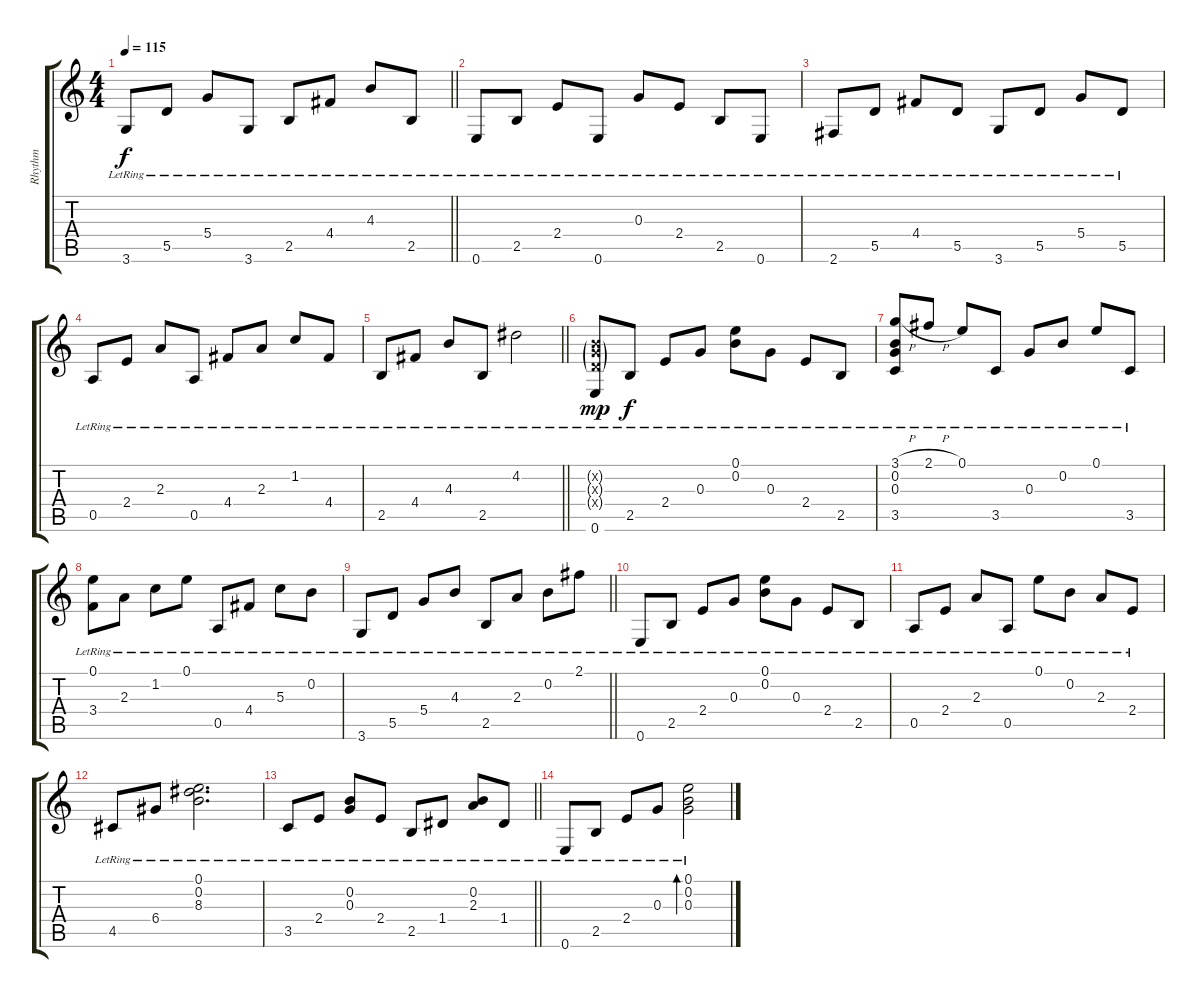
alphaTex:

\track ("Rhythm" "Rhythm") {instrument acousticguitarsteel}
\staff {score tabs}
\tuning (E4 B3 G3 D3 A2 E2) {hide}
\ts (4 4)
\tempo 115
\clef g2
\barLineRight lightlight
\ks c
3.6{lr}.8{dy f} 5.5{lr}.8 5.4{lr}.8 3.6{lr}.8 2.5{lr}.8 4.4{lr}.8 4.3{lr}.8 2.5{lr}.8 |
0.6{lr}.8 2.5{lr}.8 2.4{lr}.8 0.6{lr}.8 0.3{lr}.8 2.4{lr}.8 2.5{lr}.8 0.6{lr}.8 |
2.6{lr}.8 5.5{lr}.8 4.4{lr}.8 5.5{lr}.8 3.6{lr}.8 5.5{lr}.8 5.4{lr}.8 5.5{lr}.8 |
0.5{lr}.8 2.4{lr}.8 2.3{lr}.8 0.5{lr}.8 4.4{lr}.8 2.3{lr}.8 1.2{lr}.8 4.4{lr}.8 |
\barLineRight lightlight
2.5{lr}.8 4.4{lr}.8 4.3{lr}.8 2.5{lr}.8 4.2{lr}.2 |
(0.2{g x} 0.3{g x} 0.4{g x} 0.6{lr}).8{dy mp} 2.5{lr}.8{dy f} 2.4{lr}.8 0.3{lr}.8 (0.1{lr} 0.2{lr}).8 0.3{lr}.8 2.4{lr}.8 2.5{lr}.8 |
(3.1{h lr} 0.2{lr} 0.3{lr} 3.5{lr}).8 2.1{h lr}.8 0.1{lr}.8 3.5{lr}.8 0.3{lr}.8 0.2{lr}.8 0.1{lr}.8 3.5{lr}.8 |
(0.1{lr} 3.4{lr}).8 2.3{lr}.8 1.2{lr}.8 0.1{lr}.8 0.5{lr}.8 4.4{lr}.8 5.3{lr}.8 0.2{lr}.8 |
\barLineRight lightlight
3.6{lr}.8 5.5{lr}.8 5.4{lr}.8 4.3{lr}.8 2.5{lr}.8 2.3{lr}.8 0.2{lr}.8 2.1{lr}.8 |
0.6{lr}.8 2.5{lr}.8 2.4{lr}.8 0.3{lr}.8 (0.1{lr} 0.2{lr}).8 0.3{lr}.8 2.4{lr}.8 2.5{lr}.8 |
0.5{lr}.8 2.4{lr}.8 2.3{lr}.8 0.5{lr}.8 0.1{lr}.8 0.2{lr}.8 2.3{lr}.8 2.4{lr}.8 |
4.5{lr}.8 6.4{lr}.8 (0.1{lr} 0.2{lr} 8.3{lr}).2{d} |
\barLineRight lightlight
3.5{lr}.8 2.4{lr}.8 (0.2{lr} 0.3{lr}).8 2.4{lr}.8 2.5{lr}.8 1.4{lr}.8 (0.2{lr} 2.3{lr}).8 1.4{lr}.8 |
0.6{lr}.8 2.5{lr}.8 2.4{lr}.8 0.3{lr}.8 (0.1{lr} 0.2{lr} 0.3{lr}).2{bd 240}
